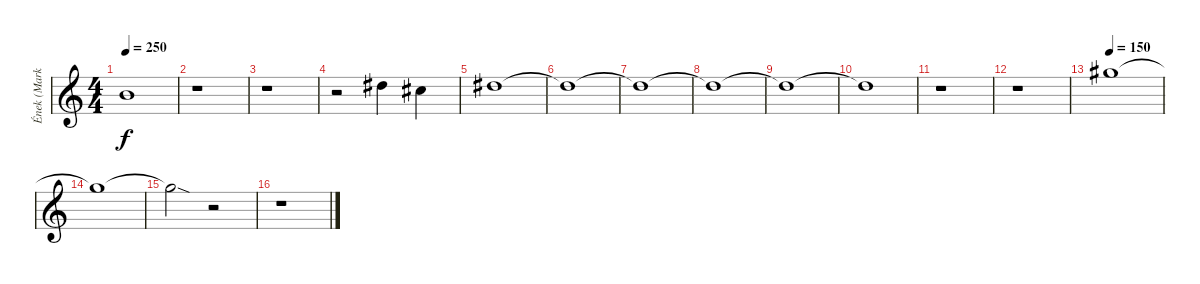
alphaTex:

\track ("Ének (Mark Boals)" "Ének (Mark") {instrument tenorsax}
\staff {score}
\tuning (E4 B3 G3 D3 A2 E2) {hide}
\ts (4 4)
\tempo 250
\clef g2
\ks c
7.1{t}.1{dy f} |
r.1 |
r.1 |
r.2 11.1.4 9.1.4 |
11.1.1 |
11.1{t}.1 |
11.1{t}.1 |
11.1{t}.1 |
11.1{t}.1 |
11.1{t}.1 |
r.1 |
r.1 |
\tempo 150
16.1.1 |
16.1{t}.1 |
16.1{sod t}.2 r.2 |
r.1
